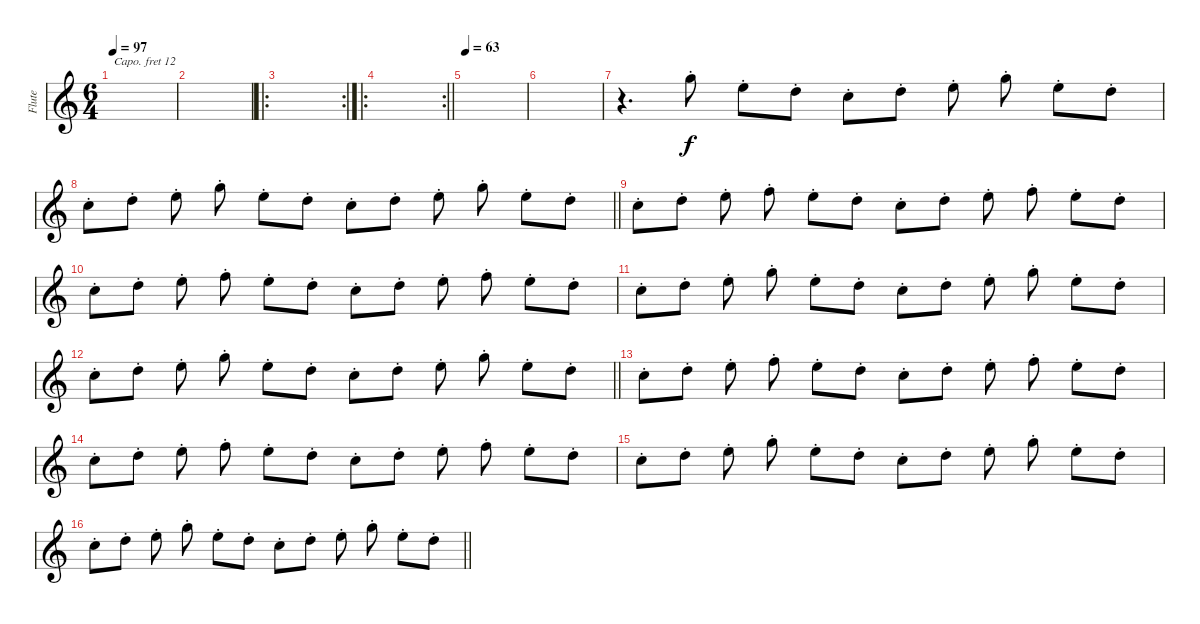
\track ("Flute" "Flute") {instrument piccolo}
\staff {score}
\capo 12
\tuning (E4 C4 G3 C3 G2 C2) {hide}
\ts (6 4)
\tempo 97
\clef g2
\ks c
|
|
\ro
\rc 2
|
\ro
\rc 2
\barLineRight lightlight
|
\tempo 63
|
|
r.4{d instrument brightacousticpiano} 3.1{st}.8 0.1{st}.8 2.2{st}.8 0.2{st}.8 2.2{st}.8 0.1{st}.8{beam split} 3.1{st}.8 0.1{st}.8 2.2{st}.8 |
\barLineRight lightlight
0.2{st}.8 2.2{st}.8 0.1{st}.8{beam split} 3.1{st}.8 0.1{st}.8 2.2{st}.8 0.2{st}.8 2.2{st}.8 0.1{st}.8{beam split} 3.1{st}.8 0.1{st}.8 2.2{st}.8 |
0.2{st}.8 2.2{st}.8 0.1{st}.8{beam split} 1.1{st}.8 0.1{st}.8 2.2{st}.8 0.2{st}.8 2.2{st}.8 0.1{st}.8{beam split} 1.1{st}.8 0.1{st}.8 2.2{st}.8 |
0.2{st}.8 2.2{st}.8 0.1{st}.8{beam split} 1.1{st}.8 0.1{st}.8 2.2{st}.8 0.2{st}.8 2.2{st}.8 0.1{st}.8{beam split} 1.1{st}.8 0.1{st}.8 2.2{st}.8 |
0.2{st}.8 2.2{st}.8 0.1{st}.8{beam split} 3.1{st}.8 0.1{st}.8 2.2{st}.8 0.2{st}.8 2.2{st}.8 0.1{st}.8{beam split} 3.1{st}.8 0.1{st}.8 2.2{st}.8 |
\barLineRight lightlight
0.2{st}.8 2.2{st}.8 0.1{st}.8{beam split} 3.1{st}.8 0.1{st}.8 2.2{st}.8 0.2{st}.8 2.2{st}.8 0.1{st}.8{beam split} 3.1{st}.8 0.1{st}.8 2.2{st}.8 |
0.2{st}.8 2.2{st}.8 0.1{st}.8{beam split} 1.1{st}.8 0.1{st}.8 2.2{st}.8 0.2{st}.8 2.2{st}.8 0.1{st}.8{beam split} 1.1{st}.8 0.1{st}.8 2.2{st}.8 |
0.2{st}.8 2.2{st}.8 0.1{st}.8{beam split} 1.1{st}.8 0.1{st}.8 2.2{st}.8 0.2{st}.8 2.2{st}.8 0.1{st}.8{beam split} 1.1{st}.8 0.1{st}.8 2.2{st}.8 |
0.2{st}.8 2.2{st}.8 0.1{st}.8{beam split} 3.1{st}.8 0.1{st}.8 2.2{st}.8 0.2{st}.8 2.2{st}.8 0.1{st}.8{beam split} 3.1{st}.8 0.1{st}.8 2.2{st}.8 |
\barLineRight lightlight
0.2{st}.8 2.2{st}.8 0.1{st}.8{beam split} 3.1{st}.8 0.1{st}.8 2.2{st}.8 0.2{st}.8 2.2{st}.8 0.1{st}.8{beam split} 3.1{st}.8 0.1{st}.8 2.2{st}.8
